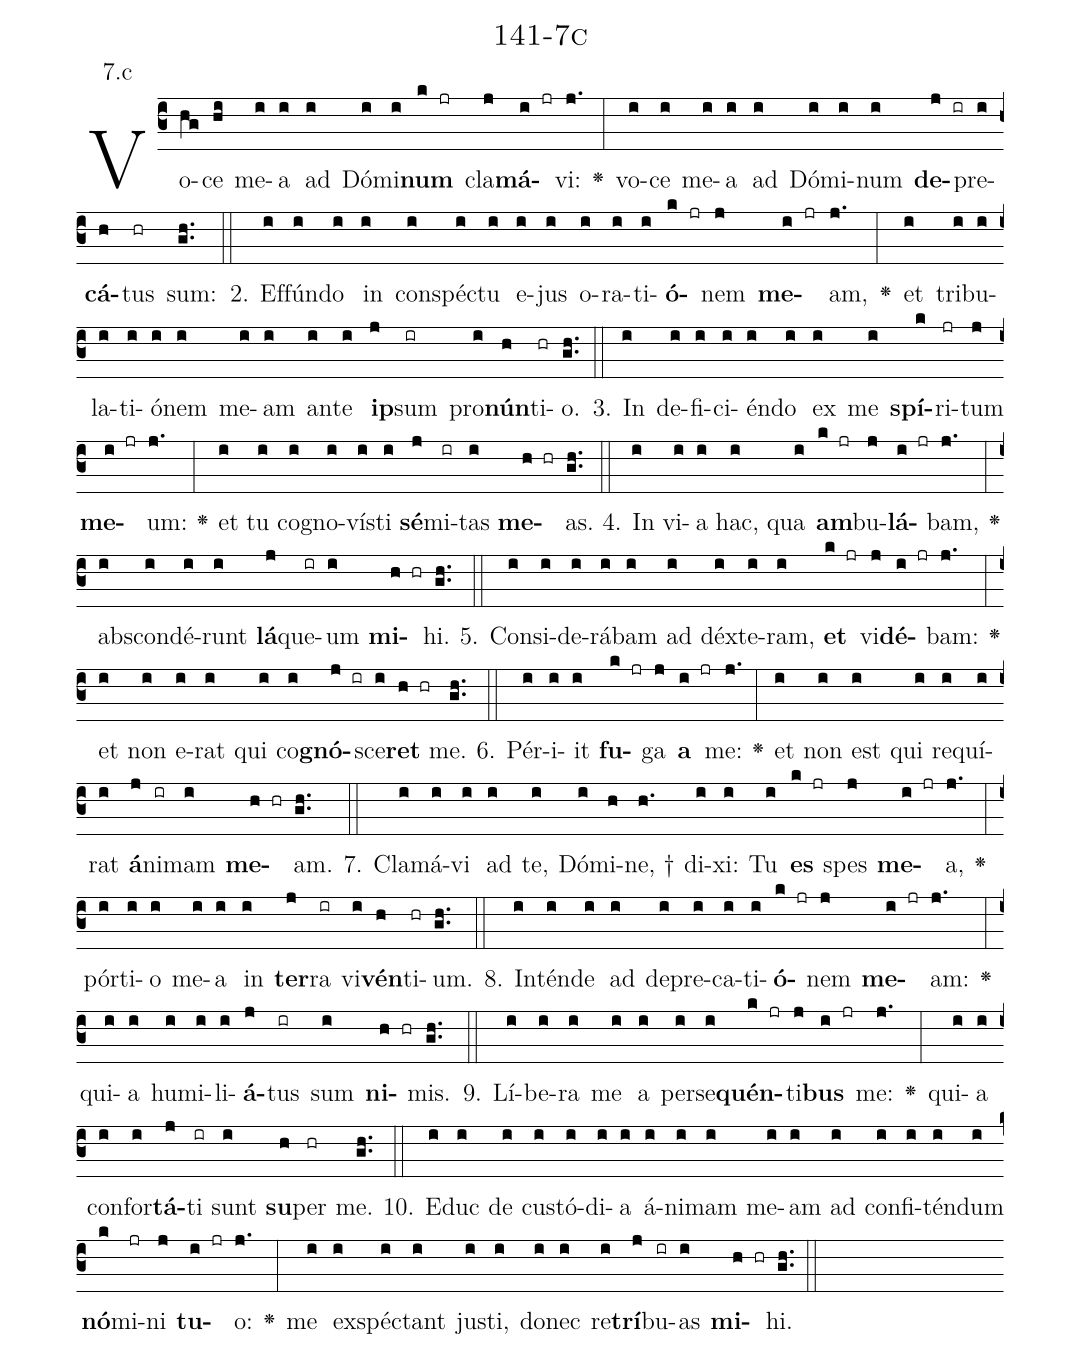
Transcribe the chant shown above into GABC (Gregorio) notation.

name: 141-7c;
annotation: 7.c;
%%
(c3)Vo(hg)ce(hi) me(i)a(i) ad(i) Dó(i)mi(i)<b>num</b>(k jr) cla(j)<b>má</b>(i jr)vi:(j.) <v>\greheightstar</v>(:) vo(i)ce(i) me(i)a(i) ad(i) Dó(i)mi(i)num(i) <b>de</b>(j ir)pre(i)<b>cá</b>(h)tus(hr) sum:(gh..) (::)
2. Ef(i)fún(i)do(i) in(i) con(i)spéc(i)tu(i) e(i)jus(i) o(i)ra(i)ti(i)<b>ó</b>(k jr)nem(j) <b>me</b>(i jr)am,(j.) <v>\greheightstar</v>(:) et(i) tri(i)bu(i)la(i)ti(i)ó(i)nem(i) me(i)am(i) an(i)te(i) <b>ip</b>(j)sum(ir) pro(i)<b>nún</b>(h)ti(hr)o.(gh..) (::)
3. In(i) de(i)fi(i)ci(i)én(i)do(i) ex(i) me(i) <b>spí</b>(k)ri(jr)tum(j) <b>me</b>(i jr)um:(j.) <v>\greheightstar</v>(:) et(i) tu(i) co(i)gno(i)vís(i)ti(i) <b>sé</b>(j)mi(ir)tas(i) <b>me</b>(h hr)as.(gh..) (::)
4. In(i) vi(i)a(i) hac,(i) qua(i) <b>am</b>(k jr)bu(j)<b>lá</b>(i jr)bam,(j.) <v>\greheightstar</v>(:) abs(i)con(i)dé(i)runt(i) <b>lá</b>(j)que(ir)um(i) <b>mi</b>(h hr)hi.(gh..) (::)
5. Con(i)si(i)de(i)rá(i)bam(i) ad(i) déx(i)te(i)ram,(i) <b>et</b>(k jr) vi(j)<b>dé</b>(i jr)bam:(j.) <v>\greheightstar</v>(:) et(i) non(i) e(i)rat(i) qui(i) co(i)<b>gnó</b>(j ir)sce(i)<b>ret</b>(h hr) me.(gh..) (::)
6. Pér(i)i(i)it(i) <b>fu</b>(k jr)ga(j) <b>a</b>(i jr) me:(j.) <v>\greheightstar</v>(:) et(i) non(i) est(i) qui(i) re(i)quí(i)rat(i) <b>á</b>(j)ni(ir)mam(i) <b>me</b>(h hr)am.(gh..) (::)
7. Cla(i)má(i)vi(i) ad(i) te,(i) Dó(i)mi(h)ne, †(h.) di(i)xi:(i) Tu(i) <b>es</b>(k jr) spes(j) <b>me</b>(i jr)a,(j.) <v>\greheightstar</v>(:) pór(i)ti(i)o(i) me(i)a(i) in(i) <b>ter</b>(j)ra(ir) vi(i)<b>vén</b>(h)ti(hr)um.(gh..) (::)
8. In(i)tén(i)de(i) ad(i) de(i)pre(i)ca(i)ti(i)<b>ó</b>(k jr)nem(j) <b>me</b>(i jr)am:(j.) <v>\greheightstar</v>(:) qui(i)a(i) hu(i)mi(i)li(i)<b>á</b>(j)tus(ir) sum(i) <b>ni</b>(h hr)mis.(gh..) (::)
9. Lí(i)be(i)ra(i) me(i) a(i) per(i)se(i)<b>quén</b>(k jr)ti(j)<b>bus</b>(i jr) me:(j.) <v>\greheightstar</v>(:) qui(i)a(i) con(i)for(i)<b>tá</b>(j)ti(ir) sunt(i) <b>su</b>(h)per(hr) me.(gh..) (::)
10. E(i)duc(i) de(i) cus(i)tó(i)di(i)a(i) á(i)ni(i)mam(i) me(i)am(i) ad(i) con(i)fi(i)tén(i)dum(i) <b>nó</b>(k)mi(jr)ni(j) <b>tu</b>(i jr)o:(j.) <v>\greheightstar</v>(:) me(i) ex(i)spéc(i)tant(i) jus(i)ti,(i) do(i)nec(i) re(i)<b>trí</b>(j)bu(ir)as(i) <b>mi</b>(h hr)hi.(gh..) (::)
